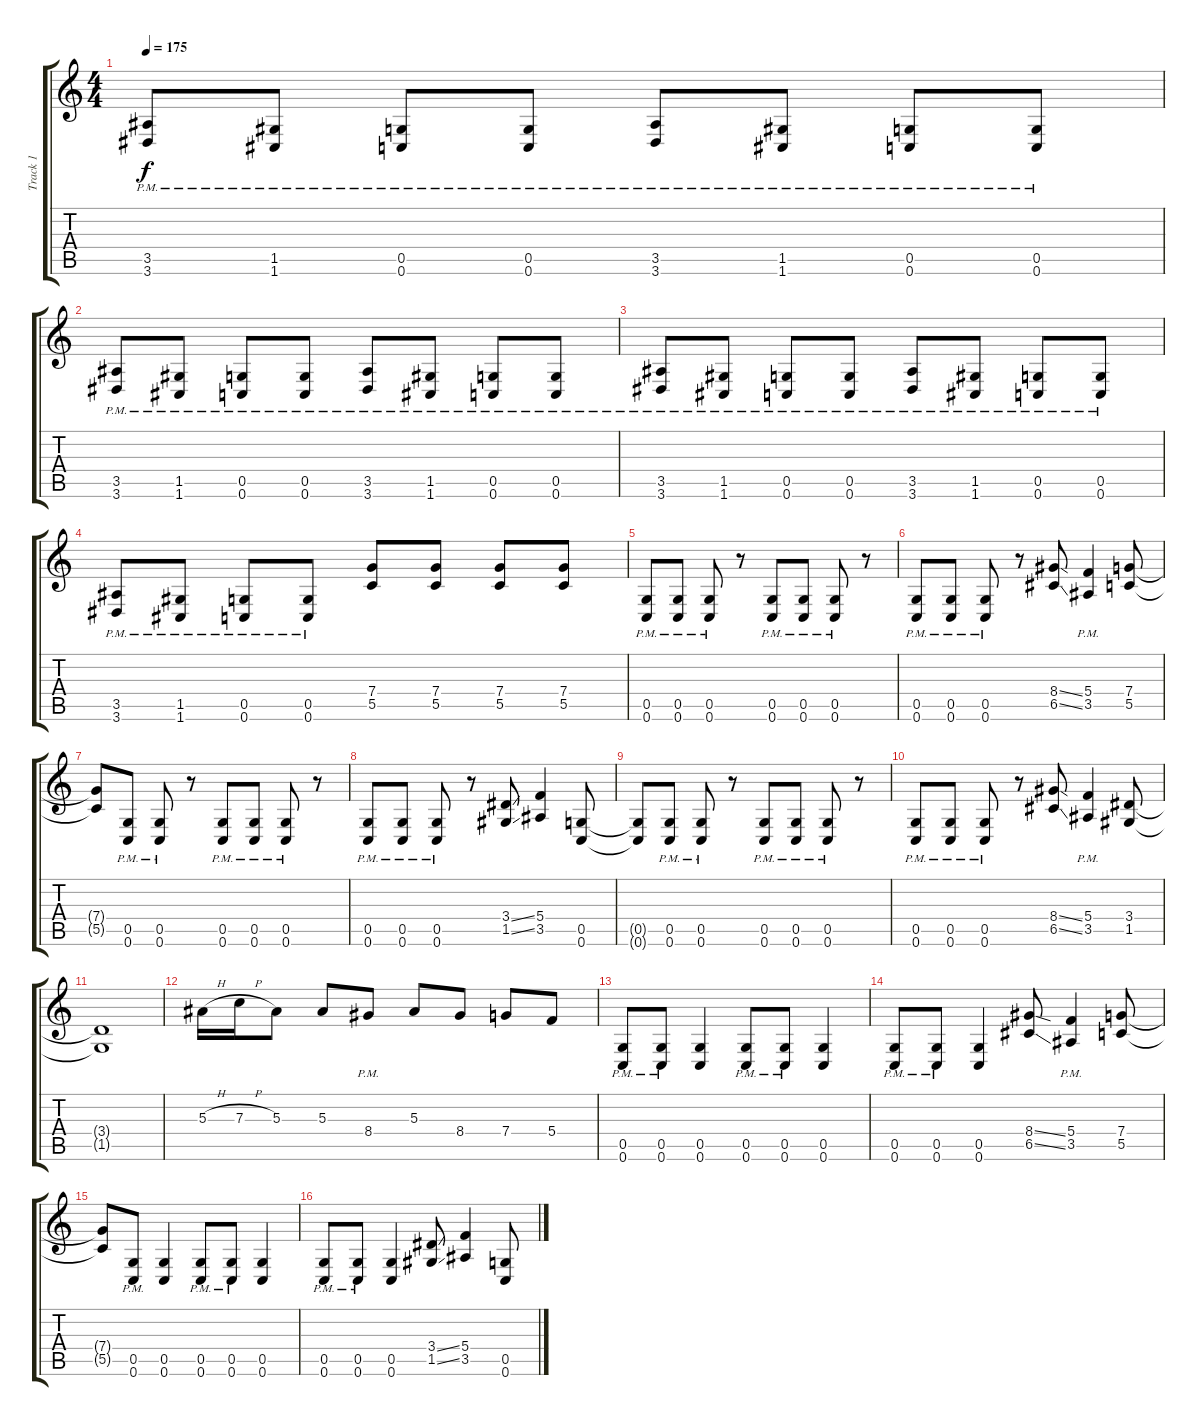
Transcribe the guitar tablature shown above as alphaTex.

\track ("Track 1" "Track 1") {instrument distortionguitar}
\staff {score tabs}
\tuning (D4 A3 F3 C3 G2 C2) {hide}
\ts (4 4)
\tempo 175
\clef g2
\ks c
(3.5{pm} 3.6{pm}).8{dy f} (1.5{pm} 1.6{pm}).8 (0.5{pm} 0.6{pm}).8 (0.5{pm} 0.6{pm}).8 (3.5{pm} 3.6{pm}).8 (1.5{pm} 1.6{pm}).8 (0.5{pm} 0.6{pm}).8 (0.5{pm} 0.6{pm}).8 |
(3.5{pm} 3.6{pm}).8 (1.5{pm} 1.6{pm}).8 (0.5{pm} 0.6{pm}).8 (0.5{pm} 0.6{pm}).8 (3.5{pm} 3.6{pm}).8 (1.5{pm} 1.6{pm}).8 (0.5{pm} 0.6{pm}).8 (0.5{pm} 0.6{pm}).8 |
(3.5{pm} 3.6{pm}).8 (1.5{pm} 1.6{pm}).8 (0.5{pm} 0.6{pm}).8 (0.5{pm} 0.6{pm}).8 (3.5{pm} 3.6{pm}).8 (1.5{pm} 1.6{pm}).8 (0.5{pm} 0.6{pm}).8 (0.5{pm} 0.6{pm}).8 |
(3.5{pm} 3.6{pm}).8 (1.5{pm} 1.6{pm}).8 (0.5{pm} 0.6{pm}).8 (0.5{pm} 0.6{pm}).8 (7.4 5.5).8 (7.4 5.5).8 (7.4 5.5).8 (7.4 5.5).8 |
(0.5{pm} 0.6{pm}).8 (0.5{pm} 0.6{pm}).8 (0.5{pm} 0.6{pm}).8 r.8 (0.5{pm} 0.6{pm}).8 (0.5{pm} 0.6{pm}).8 (0.5{pm} 0.6{pm}).8 r.8 |
(0.5{pm} 0.6{pm}).8 (0.5{pm} 0.6{pm}).8 (0.5{pm} 0.6{pm}).8 r.8 (8.4{ss} 6.5{ss}).8 (5.4{pm} 3.5{pm}).4 (7.4 5.5).8 |
(7.4{t} 5.5{t}).8 (0.5{pm} 0.6{pm}).8 (0.5{pm} 0.6{pm}).8 r.8 (0.5{pm} 0.6{pm}).8 (0.5{pm} 0.6{pm}).8 (0.5{pm} 0.6{pm}).8 r.8 |
(0.5{pm} 0.6{pm}).8 (0.5{pm} 0.6{pm}).8 (0.5{pm} 0.6{pm}).8 r.8 (3.4{ss} 1.5{ss}).8 (5.4 3.5).4 (0.5 0.6).8 |
(0.5{t} 0.6{t}).8 (0.5{pm} 0.6{pm}).8 (0.5{pm} 0.6{pm}).8 r.8 (0.5{pm} 0.6{pm}).8 (0.5{pm} 0.6{pm}).8 (0.5{pm} 0.6{pm}).8 r.8 |
(0.5{pm} 0.6{pm}).8 (0.5{pm} 0.6{pm}).8 (0.5{pm} 0.6{pm}).8 r.8 (8.4{ss} 6.5{ss}).8 (5.4{pm} 3.5{pm}).4 (3.4 1.5).8 |
(3.4{t} 1.5{t}).1 |
5.3{h}.16 7.3{h}.16 5.3.8 5.3.8 8.4{pm}.8 5.3.8 8.4.8 7.4.8 5.4.8 |
(0.5{pm} 0.6{pm}).8 (0.5{pm} 0.6{pm}).8 (0.5 0.6).4 (0.5{pm} 0.6{pm}).8 (0.5{pm} 0.6{pm}).8 (0.5 0.6).4 |
(0.5{pm} 0.6{pm}).8 (0.5{pm} 0.6{pm}).8 (0.5 0.6).4 (8.4{ss} 6.5{ss}).8 (5.4{pm} 3.5{pm}).4 (7.4 5.5).8 |
(7.4{t} 5.5{t}).8 (0.5{pm} 0.6{pm}).8 (0.5 0.6).4 (0.5{pm} 0.6{pm}).8 (0.5{pm} 0.6{pm}).8 (0.5 0.6).4 |
(0.5{pm} 0.6{pm}).8 (0.5{pm} 0.6{pm}).8 (0.5 0.6).4 (3.4{ss} 1.5{ss}).8 (5.4 3.5).4 (0.5 0.6).8
